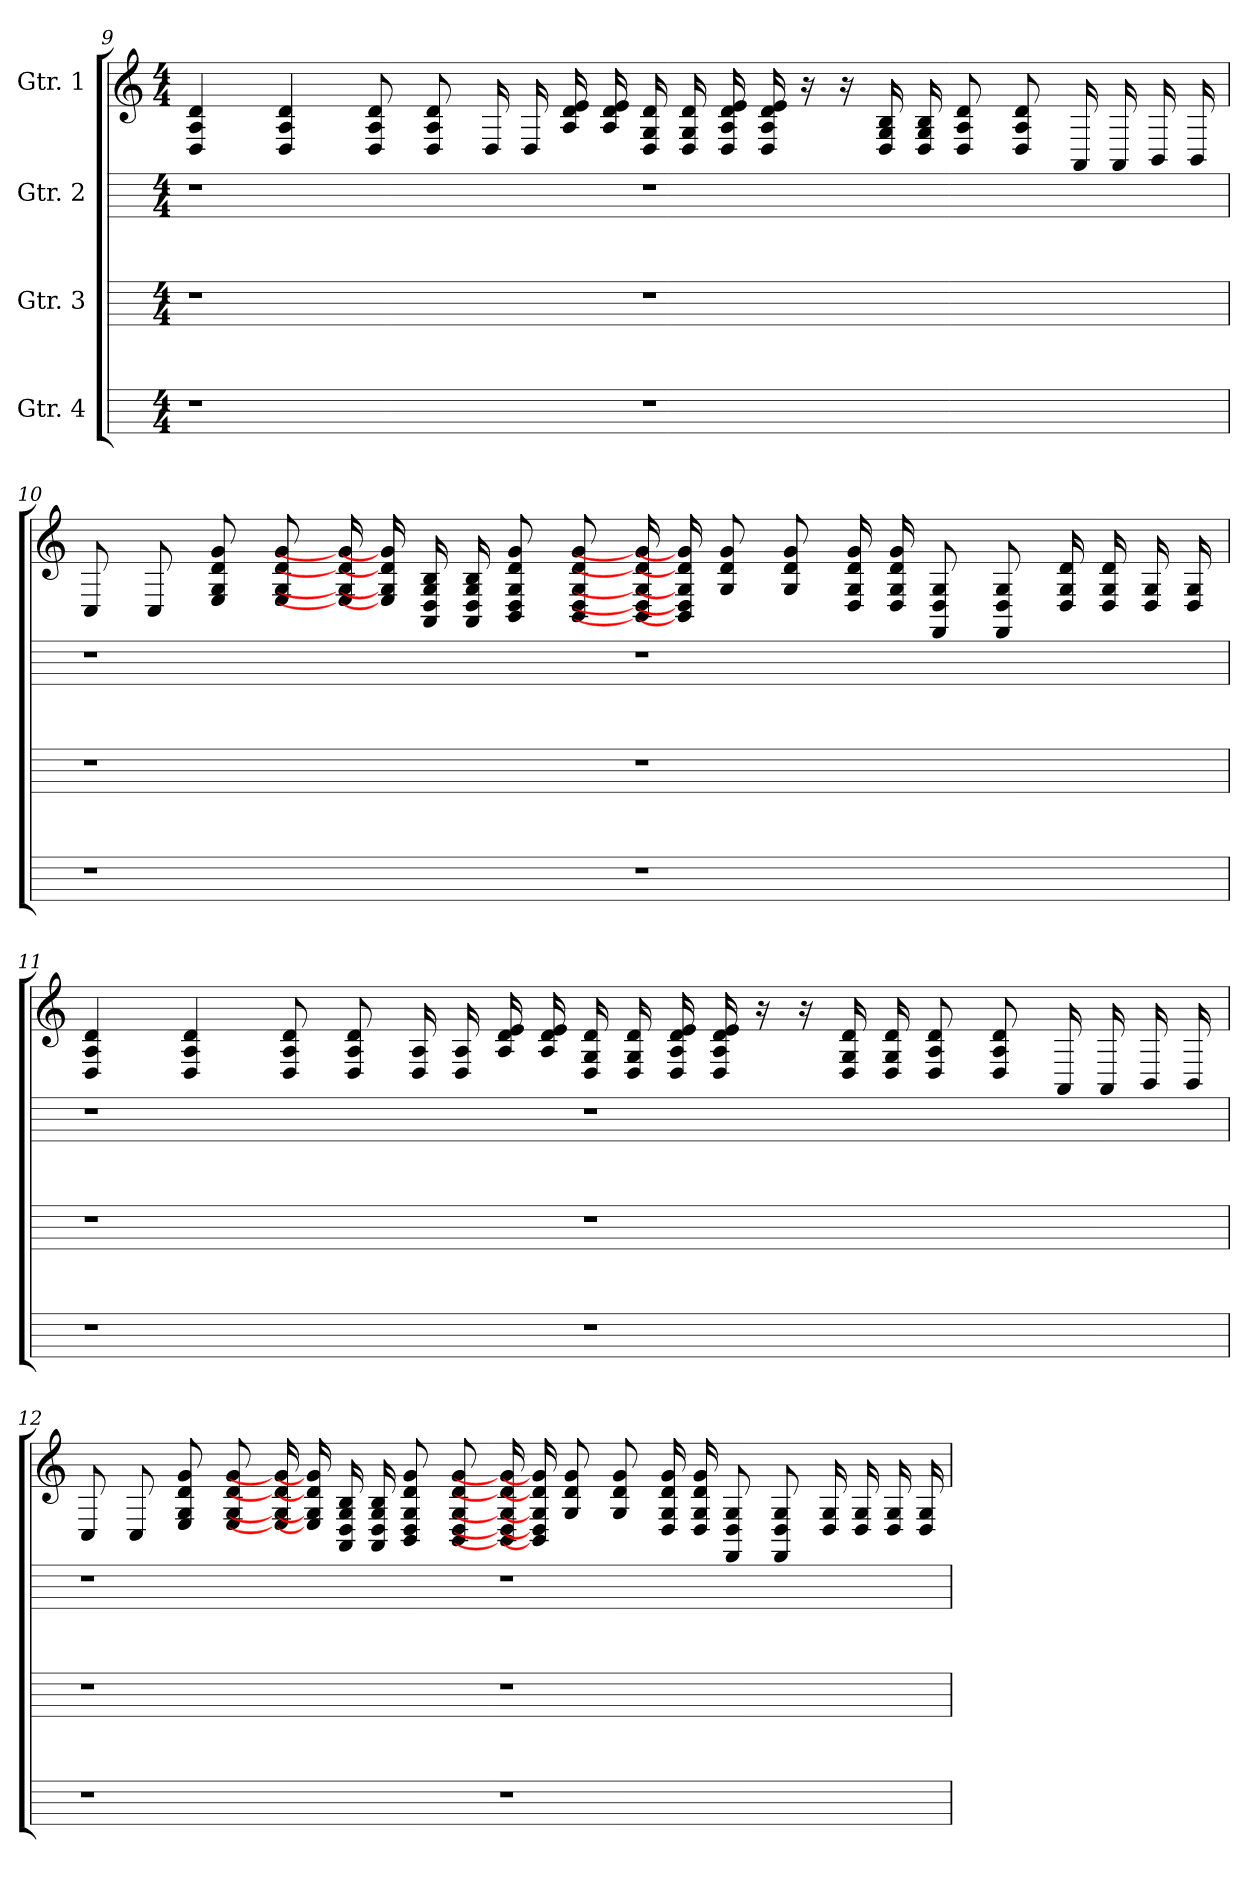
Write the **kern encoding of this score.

**kern	**kern	**kern	**kern
*part4	*part3	*part2	*part1
*staff4	*staff3	*staff2	*staff1
*I"Gtr. 4	*I"Gtr. 3	*I"Gtr. 2	*I"Gtr. 1
*	*	*	*
*k[]	*k[]	*k[]	*k[]
*M4/4	*M4/4	*M4/4	*M4/4
=9	=9	=9	=9
1r	1r	1r	4d 4A 4D
.	.	.	4d 4A 4D
.	.	.	8d 8A 8D
.	.	.	8d 8A 8D
.	.	.	16D
.	.	.	16D
.	.	.	16e 16d 16A
.	.	.	16e 16d 16A
1r	1r	1r	16d 16G 16D
.	.	.	16d 16G 16D
.	.	.	16e 16d 16A 16D
.	.	.	16e 16d 16A 16D
.	.	.	16r
.	.	.	16r
.	.	.	16B 16G 16D
.	.	.	16B 16G 16D
.	.	.	8d 8A 8D
.	.	.	8d 8A 8D
.	.	.	16AA
.	.	.	16AA
.	.	.	16BB
.	.	.	16BB
=10	=10	=10	=10
1r	1r	1r	8C
.	.	.	8C
.	.	.	8g 8d 8G 8E
.	.	.	8g 8d 8G 8E
.	.	.	16g] 16d] 16G] 16E]
.	.	.	16g] 16d] 16G] 16E]
.	.	.	16B 16G 16D 16AA
.	.	.	16B 16G 16D 16AA
.	.	.	8g 8d 8G 8D 8BB
.	.	.	8g 8d 8G 8D 8BB
1r	1r	1r	16g] 16d] 16G] 16D] 16BB]
.	.	.	16g] 16d] 16G] 16D] 16BB]
.	.	.	8g 8d 8G
.	.	.	8g 8d 8G
.	.	.	16g 16d 16G 16D
.	.	.	16g 16d 16G 16D
.	.	.	8G 8D 8FF
.	.	.	8G 8D 8FF
.	.	.	16d 16G 16D
.	.	.	16d 16G 16D
.	.	.	16G 16D
.	.	.	16G 16D
=11	=11	=11	=11
1r	1r	1r	4d 4A 4D
.	.	.	4d 4A 4D
.	.	.	8d 8A 8D
.	.	.	8d 8A 8D
.	.	.	16A 16D
.	.	.	16A 16D
.	.	.	16e 16d 16A
.	.	.	16e 16d 16A
1r	1r	1r	16d 16G 16D
.	.	.	16d 16G 16D
.	.	.	16e 16d 16A 16D
.	.	.	16e 16d 16A 16D
.	.	.	16r
.	.	.	16r
.	.	.	16d 16G 16D
.	.	.	16d 16G 16D
.	.	.	8d 8A 8D
.	.	.	8d 8A 8D
.	.	.	16AA
.	.	.	16AA
.	.	.	16BB
.	.	.	16BB
=12	=12	=12	=12
1r	1r	1r	8C
.	.	.	8C
.	.	.	8g 8d 8G 8E
.	.	.	8g 8d 8G 8E
.	.	.	16g] 16d] 16G] 16E]
.	.	.	16g] 16d] 16G] 16E]
.	.	.	16B 16G 16D 16AA
.	.	.	16B 16G 16D 16AA
.	.	.	8g 8d 8G 8D 8BB
.	.	.	8g 8d 8G 8D 8BB
1r	1r	1r	16g] 16d] 16G] 16D] 16BB]
.	.	.	16g] 16d] 16G] 16D] 16BB]
.	.	.	8g 8d 8G
.	.	.	8g 8d 8G
.	.	.	16g 16d 16G 16D
.	.	.	16g 16d 16G 16D
.	.	.	8G 8D 8FF
.	.	.	8G 8D 8FF
.	.	.	16G 16D
.	.	.	16G 16D
.	.	.	16G 16D
.	.	.	16G 16D
=	=	=	=
*-	*-	*-	*-
